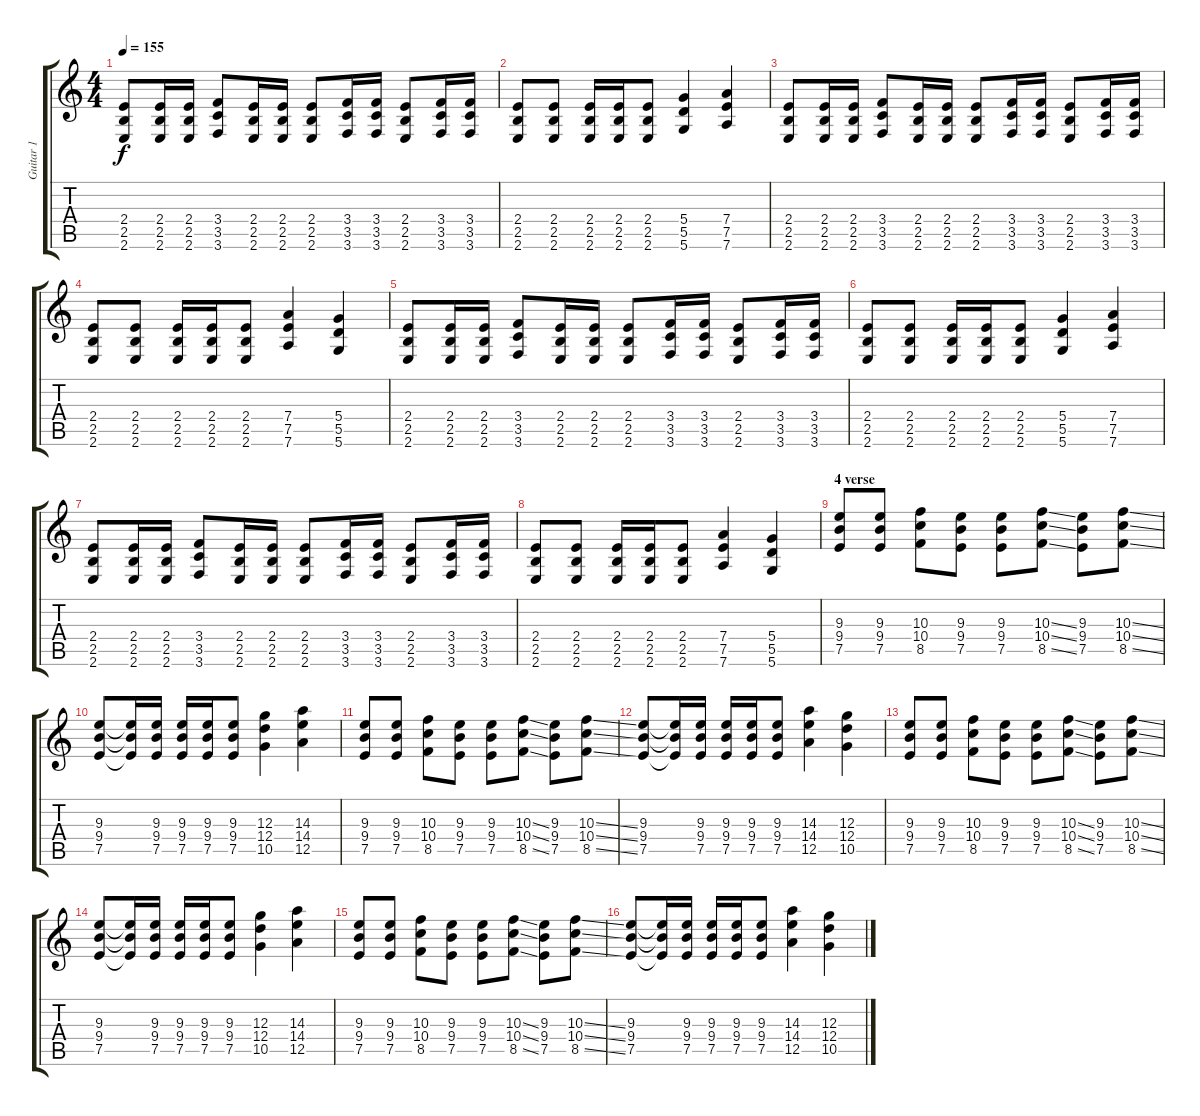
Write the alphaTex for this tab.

\track ("Guitar 1" "Guitar 1") {instrument distortionguitar}
\staff {score tabs}
\tuning (E4 B3 G3 D3 A2 D2) {hide}
\ts (4 4)
\tempo 155
\clef g2
\ks c
(2.4 2.5 2.6).8{dy f} (2.4 2.5 2.6).16 (2.4 2.5 2.6).16 (3.4 3.5 3.6).8 (2.4 2.5 2.6).16 (2.4 2.5 2.6).16 (2.4 2.5 2.6).8 (3.4 3.5 3.6).16 (3.4 3.5 3.6).16 (2.4 2.5 2.6).8 (3.4 3.5 3.6).16 (3.4 3.5 3.6).16 |
(2.4 2.5 2.6).8 (2.4 2.5 2.6).8 (2.4 2.5 2.6).16 (2.4 2.5 2.6).16 (2.4 2.5 2.6).8 (5.4 5.5 5.6).4 (7.4 7.5 7.6).4 |
(2.4 2.5 2.6).8 (2.4 2.5 2.6).16 (2.4 2.5 2.6).16 (3.4 3.5 3.6).8 (2.4 2.5 2.6).16 (2.4 2.5 2.6).16 (2.4 2.5 2.6).8 (3.4 3.5 3.6).16 (3.4 3.5 3.6).16 (2.4 2.5 2.6).8 (3.4 3.5 3.6).16 (3.4 3.5 3.6).16 |
(2.4 2.5 2.6).8 (2.4 2.5 2.6).8 (2.4 2.5 2.6).16 (2.4 2.5 2.6).16 (2.4 2.5 2.6).8 (7.4 7.5 7.6).4 (5.4 5.5 5.6).4 |
(2.4 2.5 2.6).8 (2.4 2.5 2.6).16 (2.4 2.5 2.6).16 (3.4 3.5 3.6).8 (2.4 2.5 2.6).16 (2.4 2.5 2.6).16 (2.4 2.5 2.6).8 (3.4 3.5 3.6).16 (3.4 3.5 3.6).16 (2.4 2.5 2.6).8 (3.4 3.5 3.6).16 (3.4 3.5 3.6).16 |
(2.4 2.5 2.6).8 (2.4 2.5 2.6).8 (2.4 2.5 2.6).16 (2.4 2.5 2.6).16 (2.4 2.5 2.6).8 (5.4 5.5 5.6).4 (7.4 7.5 7.6).4 |
(2.4 2.5 2.6).8 (2.4 2.5 2.6).16 (2.4 2.5 2.6).16 (3.4 3.5 3.6).8 (2.4 2.5 2.6).16 (2.4 2.5 2.6).16 (2.4 2.5 2.6).8 (3.4 3.5 3.6).16 (3.4 3.5 3.6).16 (2.4 2.5 2.6).8 (3.4 3.5 3.6).16 (3.4 3.5 3.6).16 |
(2.4 2.5 2.6).8 (2.4 2.5 2.6).8 (2.4 2.5 2.6).16 (2.4 2.5 2.6).16 (2.4 2.5 2.6).8 (7.4 7.5 7.6).4 (5.4 5.5 5.6).4 |
\section ("" "4 verse")
(9.3 9.4 7.5).8{balance 8} (9.3 9.4 7.5).8 (10.3 10.4 8.5).8 (9.3 9.4 7.5).8 (9.3 9.4 7.5).8 (10.3{ss} 10.4{ss} 8.5{ss}).8 (9.3 9.4 7.5).8 (10.3{ss} 10.4{ss} 8.5{ss}).8 |
(9.3 9.4 7.5).8 (9.3{t} 9.4{t} 7.5{t}).16 (9.3 9.4 7.5).16 (9.3 9.4 7.5).16 (9.3 9.4 7.5).16 (9.3 9.4 7.5).8 (12.3 12.4 10.5).4 (14.3 14.4 12.5).4 |
(9.3 9.4 7.5).8 (9.3 9.4 7.5).8 (10.3 10.4 8.5).8 (9.3 9.4 7.5).8 (9.3 9.4 7.5).8 (10.3{ss} 10.4{ss} 8.5{ss}).8 (9.3 9.4 7.5).8 (10.3{ss} 10.4{ss} 8.5{ss}).8 |
(9.3 9.4 7.5).8 (9.3{t} 9.4{t} 7.5{t}).16 (9.3 9.4 7.5).16 (9.3 9.4 7.5).16 (9.3 9.4 7.5).16 (9.3 9.4 7.5).8 (14.3 14.4 12.5).4 (12.3 12.4 10.5).4 |
(9.3 9.4 7.5).8 (9.3 9.4 7.5).8 (10.3 10.4 8.5).8 (9.3 9.4 7.5).8 (9.3 9.4 7.5).8 (10.3{ss} 10.4{ss} 8.5{ss}).8 (9.3 9.4 7.5).8 (10.3{ss} 10.4{ss} 8.5{ss}).8 |
(9.3 9.4 7.5).8 (9.3{t} 9.4{t} 7.5{t}).16 (9.3 9.4 7.5).16 (9.3 9.4 7.5).16 (9.3 9.4 7.5).16 (9.3 9.4 7.5).8 (12.3 12.4 10.5).4 (14.3 14.4 12.5).4 |
(9.3 9.4 7.5).8 (9.3 9.4 7.5).8 (10.3 10.4 8.5).8 (9.3 9.4 7.5).8 (9.3 9.4 7.5).8 (10.3{ss} 10.4{ss} 8.5{ss}).8 (9.3 9.4 7.5).8 (10.3{ss} 10.4{ss} 8.5{ss}).8 |
(9.3 9.4 7.5).8 (9.3{t} 9.4{t} 7.5{t}).16 (9.3 9.4 7.5).16 (9.3 9.4 7.5).16 (9.3 9.4 7.5).16 (9.3 9.4 7.5).8 (14.3 14.4 12.5).4 (12.3 12.4 10.5).4
